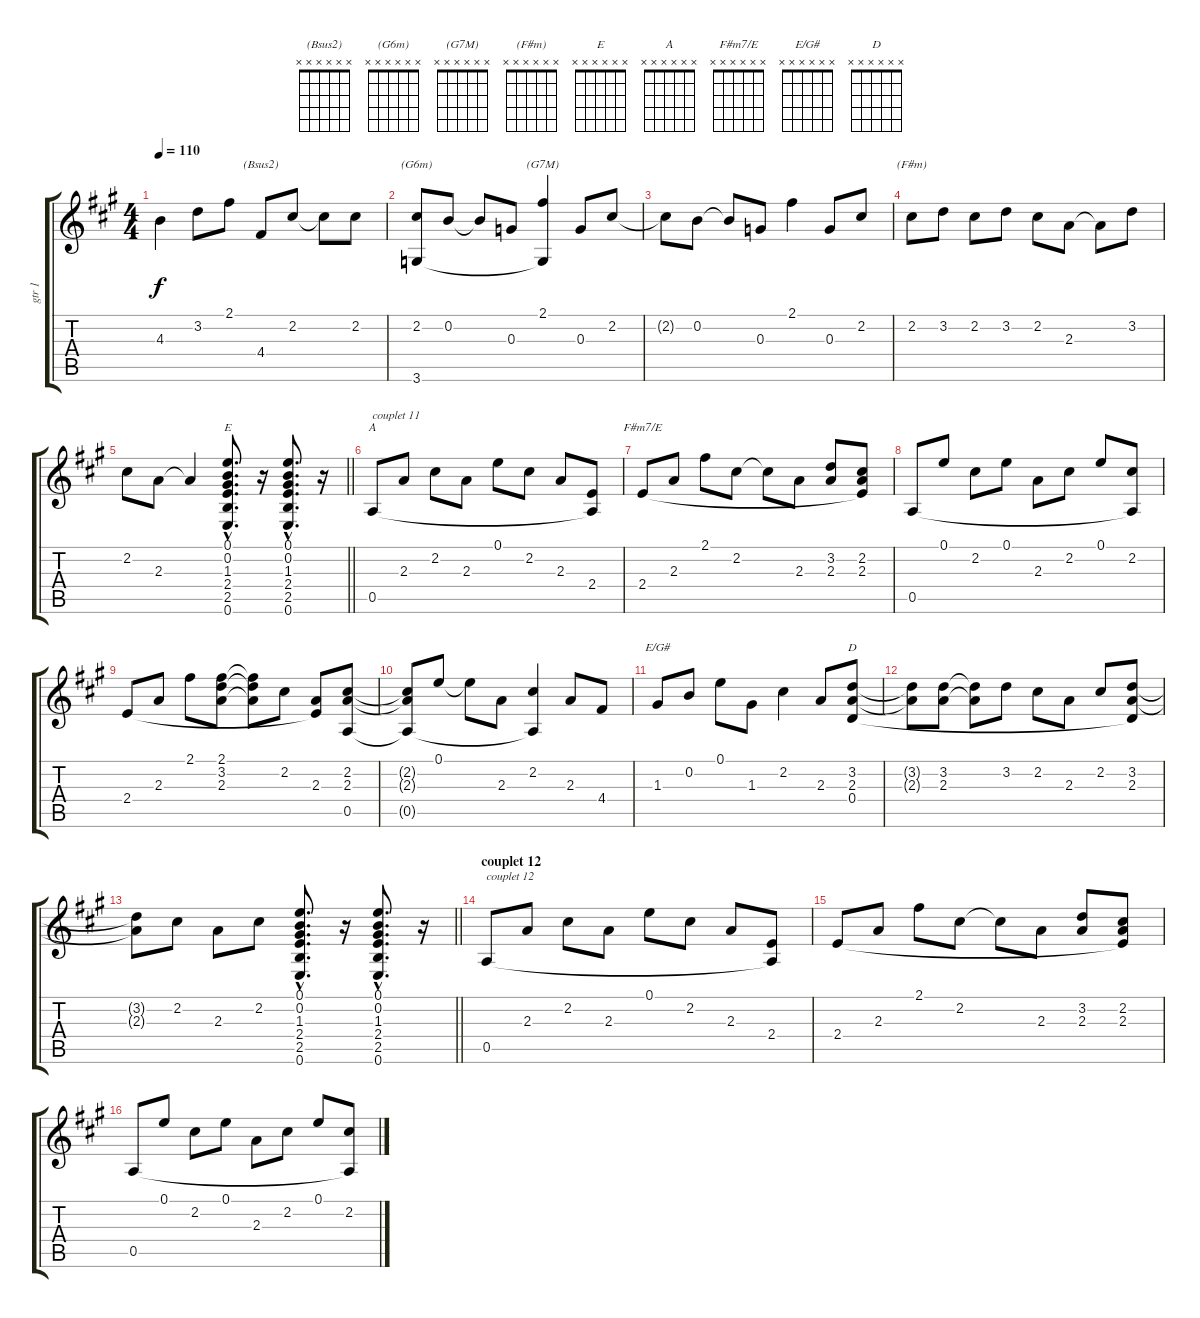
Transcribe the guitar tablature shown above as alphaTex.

\track ("gtr 1" "gtr 1") {instrument electricguitarclean}
\staff {score tabs}
\tuning (E4 B3 G3 D3 A2 E2) {hide}
\chord ("(Bsus2)" x x x x x x)
\chord ("(G6m)" x x x x x x)
\chord ("(G7M)" x x x x x x)
\chord ("(F#m)" x x x x x x)
\chord ("E" x x x x x x)
\chord ("A" x x x x x x)
\chord ("F#m7/E" x x x x x x)
\chord ("E/G#" x x x x x x)
\chord ("D" x x x x x x)
\ts (4 4)
\tempo 110
\clef g2
\ks a
4.3.4{dy f} 3.2.8 2.1.8 4.4.8{ch "(Bsus2)"} 2.2.8 2.2{t}.8 2.2.8 |
(2.2 3.6).8{ch "(G6m)"} 0.2.8 0.2{t}.8 0.3.8 (2.1 3.6{t}).4{ch "(G7M)"} 0.3.8 2.2.8 |
2.2{t}.8 0.2.8 0.2{t}.8 0.3.8 2.1.4 0.3.8 2.2.8 |
2.2.8{ch "(F#m)"} 3.2.8 2.2.8 3.2.8 2.2.8 2.3.8 2.3{t}.8 3.2.8 |
\barLineRight lightlight
2.2.8 2.3.8 2.3{t}.4 (0.1{hac} 0.2{hac} 1.3{hac} 2.4{hac} 2.5{hac} 0.6{hac}).8{d ch "E"} r.16 (0.1{hac} 0.2{hac} 1.3{hac} 2.4{hac} 2.5{hac} 0.6{hac}).8{d} r.16 |
0.5.8{ch "A" txt "couplet 11"} 2.3.8 2.2.8 2.3.8 0.1.8 2.2.8 2.3.8 (2.4 0.5{t}).8 |
2.4.8{ch "F#m7/E"} 2.3.8 2.1.8 2.2.8 2.2{t}.8 2.3.8 (3.2 2.3).8 (2.2 2.3 2.4{t}).8 |
0.5.8 0.1.8 2.2.8 0.1.8 2.3.8 2.2.8 0.1.8 (2.2 0.5{t}).8 |
2.4.8 2.3.8 2.1.8 (2.1 3.2 2.3).8 (2.1{t} 3.2{t} 2.3{t}).8 2.2.8 (2.3 2.4{t}).8 (2.2 2.3 0.5).8 |
(2.2{t} 2.3{t} 0.5{t}).8 0.1.8 0.1{t}.8 2.3.8 (2.2 0.5{t}).4 2.3.8 4.4.8 |
1.3.8{ch "E/G#"} 0.2.8 0.1.8 1.3.8 2.2.4 2.3.8 (3.2 2.3 0.4).8{ch "D"} |
(3.2{t} 2.3{t}).8 (3.2 2.3).8 (3.2{t} 2.3{t}).8 3.2.8 2.2.8 2.3.8 2.2.8 (3.2 2.3 0.4{t}).8 |
\barLineRight lightlight
(3.2{t} 2.3{t}).8 2.2.8 2.3.8 2.2.8 (0.1{hac} 0.2{hac} 1.3{hac} 2.4{hac} 2.5{hac} 0.6{hac}).8{d} r.16 (0.1{hac} 0.2{hac} 1.3{hac} 2.4{hac} 2.5{hac} 0.6{hac}).8{d} r.16 |
\section ("" "couplet 12")
0.5.8{txt "couplet 12"} 2.3.8 2.2.8 2.3.8 0.1.8 2.2.8 2.3.8 (2.4 0.5{t}).8 |
2.4.8 2.3.8 2.1.8 2.2.8 2.2{t}.8 2.3.8 (3.2 2.3).8 (2.2 2.3 2.4{t}).8 |
0.5.8 0.1.8 2.2.8 0.1.8 2.3.8 2.2.8 0.1.8 (2.2 0.5{t}).8
